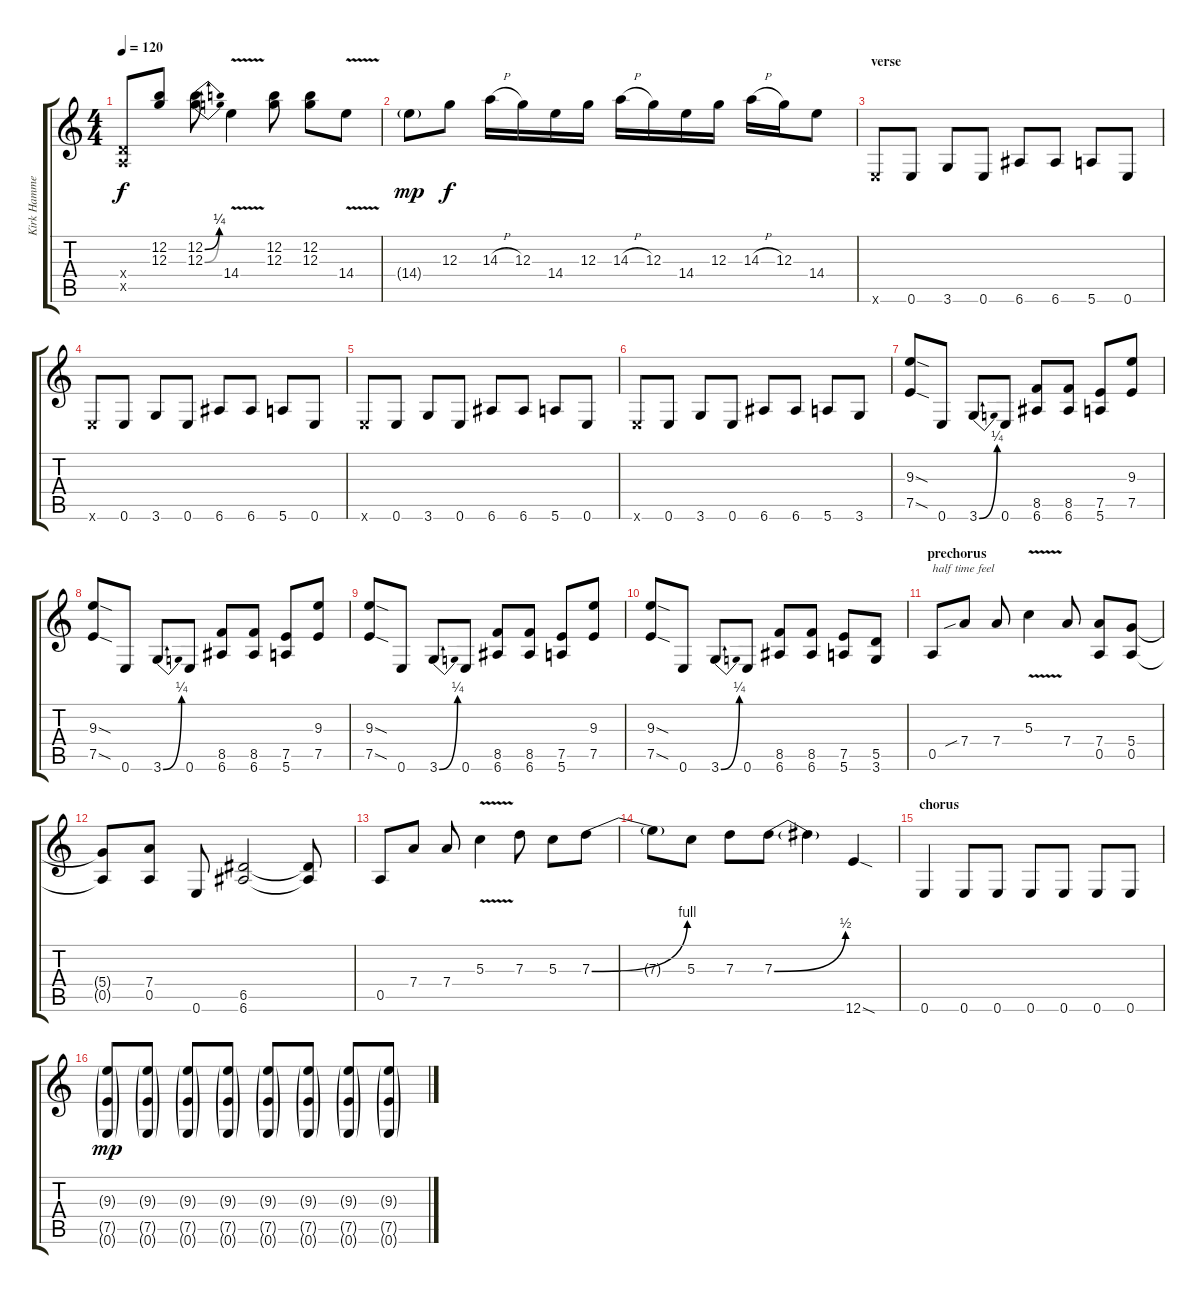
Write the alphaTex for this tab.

\track ("Kirk Hammett" "Kirk Hamme") {instrument distortionguitar}
\staff {score tabs}
\tuning (E4 B3 G3 D3 A2 E2) {hide}
\ts (4 4)
\tempo 120
\clef g2
\ks c
(0.4{x} 0.5{x}).8{dy f} (12.2 12.3).8 (12.2{be (bend 0 0 60 1)} 12.3{be (bend 0 0 60 1)}).8 14.4{v}.4 (12.2 12.3).8 (12.2 12.3).8 14.4{v}.8 |
14.4{g}.8{dy mp} 12.3.8{dy f} 14.3{h}.16 12.3.16 14.4.16 12.3.16 14.3{h}.16 12.3.16 14.4.16 12.3.16 14.3{h}.16 12.3.16 14.4.8 |
\section ("" "verse")
0.6{x}.8 0.6.8 3.6.8 0.6.8 6.6.8 6.6.8 5.6.8 0.6.8 |
0.6{x}.8 0.6.8 3.6.8 0.6.8 6.6.8 6.6.8 5.6.8 0.6.8 |
0.6{x}.8 0.6.8 3.6.8 0.6.8 6.6.8 6.6.8 5.6.8 0.6.8 |
0.6{x}.8 0.6.8 3.6.8 0.6.8 6.6.8 6.6.8 5.6.8 3.6.8 |
(9.3{sod} 7.5{sod}).8 0.6.8 3.6{be (bend 0 0 60 1)}.8 0.6.8 (8.5 6.6).8 (8.5 6.6).8 (7.5 5.6).8 (9.3 7.5).8 |
(9.3{sod} 7.5{sod}).8 0.6.8 3.6{be (bend 0 0 60 1)}.8 0.6.8 (8.5 6.6).8 (8.5 6.6).8 (7.5 5.6).8 (9.3 7.5).8 |
(9.3{sod} 7.5{sod}).8 0.6.8 3.6{be (bend 0 0 60 1)}.8 0.6.8 (8.5 6.6).8 (8.5 6.6).8 (7.5 5.6).8 (9.3 7.5).8 |
(9.3{sod} 7.5{sod}).8 0.6.8 3.6{be (bend 0 0 60 1)}.8 0.6.8 (8.5 6.6).8 (8.5 6.6).8 (7.5 5.6).8 (5.5 3.6).8 |
\section ("" "prechorus")
0.5.8{txt "half time feel"} 7.4{sib}.8 7.4.8 5.3{v}.4 7.4.8 (7.4 0.5).8 (5.4 0.5).8 |
(5.4{t} 0.5{t}).8 (7.4 0.5).8 0.6.8 (6.5 6.6).2 (6.5{t} 6.6{t}).8 |
0.5.8 7.4.8 7.4.8 5.3{v}.4 7.3.8 5.3.8 7.3{be (bend 0 0 60 4)}.8 |
7.3{t}.8 5.3.8 7.3.8 7.3{be (bend 0 0 60 2)}.8 7.3{t}.4 12.6{sod}.4 |
\section ("" "chorus")
0.6.4 0.6.8 0.6.8 0.6.8 0.6.8 0.6.8 0.6.8 |
(9.3{g} 7.5{g} 0.6{g}).8{dy mp} (9.3{g} 7.5{g} 0.6{g}).8 (9.3{g} 7.5{g} 0.6{g}).8 (9.3{g} 7.5{g} 0.6{g}).8 (9.3{g} 7.5{g} 0.6{g}).8 (9.3{g} 7.5{g} 0.6{g}).8 (9.3{g} 7.5{g} 0.6{g}).8 (9.3{g} 7.5{g} 0.6{g}).8
